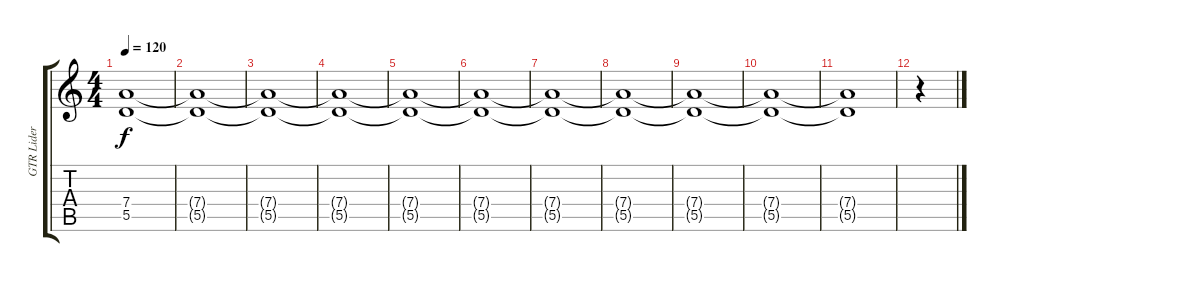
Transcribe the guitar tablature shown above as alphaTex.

\track ("GTR Lider" "GTR Lider") {instrument distortionguitar}
\staff {score tabs}
\tuning (E4 B3 G3 D3 A2 E2) {hide}
\ts (4 4)
\tempo 120
\clef g2
\ks c
(7.4{t} 5.5{t}).1{dy f} |
(7.4{t} 5.5{t}).1 |
(7.4{t} 5.5{t}).1 |
(7.4{t} 5.5{t}).1 |
(7.4{t} 5.5{t}).1 |
(7.4{t} 5.5{t}).1 |
(7.4{t} 5.5{t}).1 |
(7.4{t} 5.5{t}).1 |
(7.4{t} 5.5{t}).1 |
(7.4{t} 5.5{t}).1 |
(7.4{t} 5.5{t}).1 |
r.4
